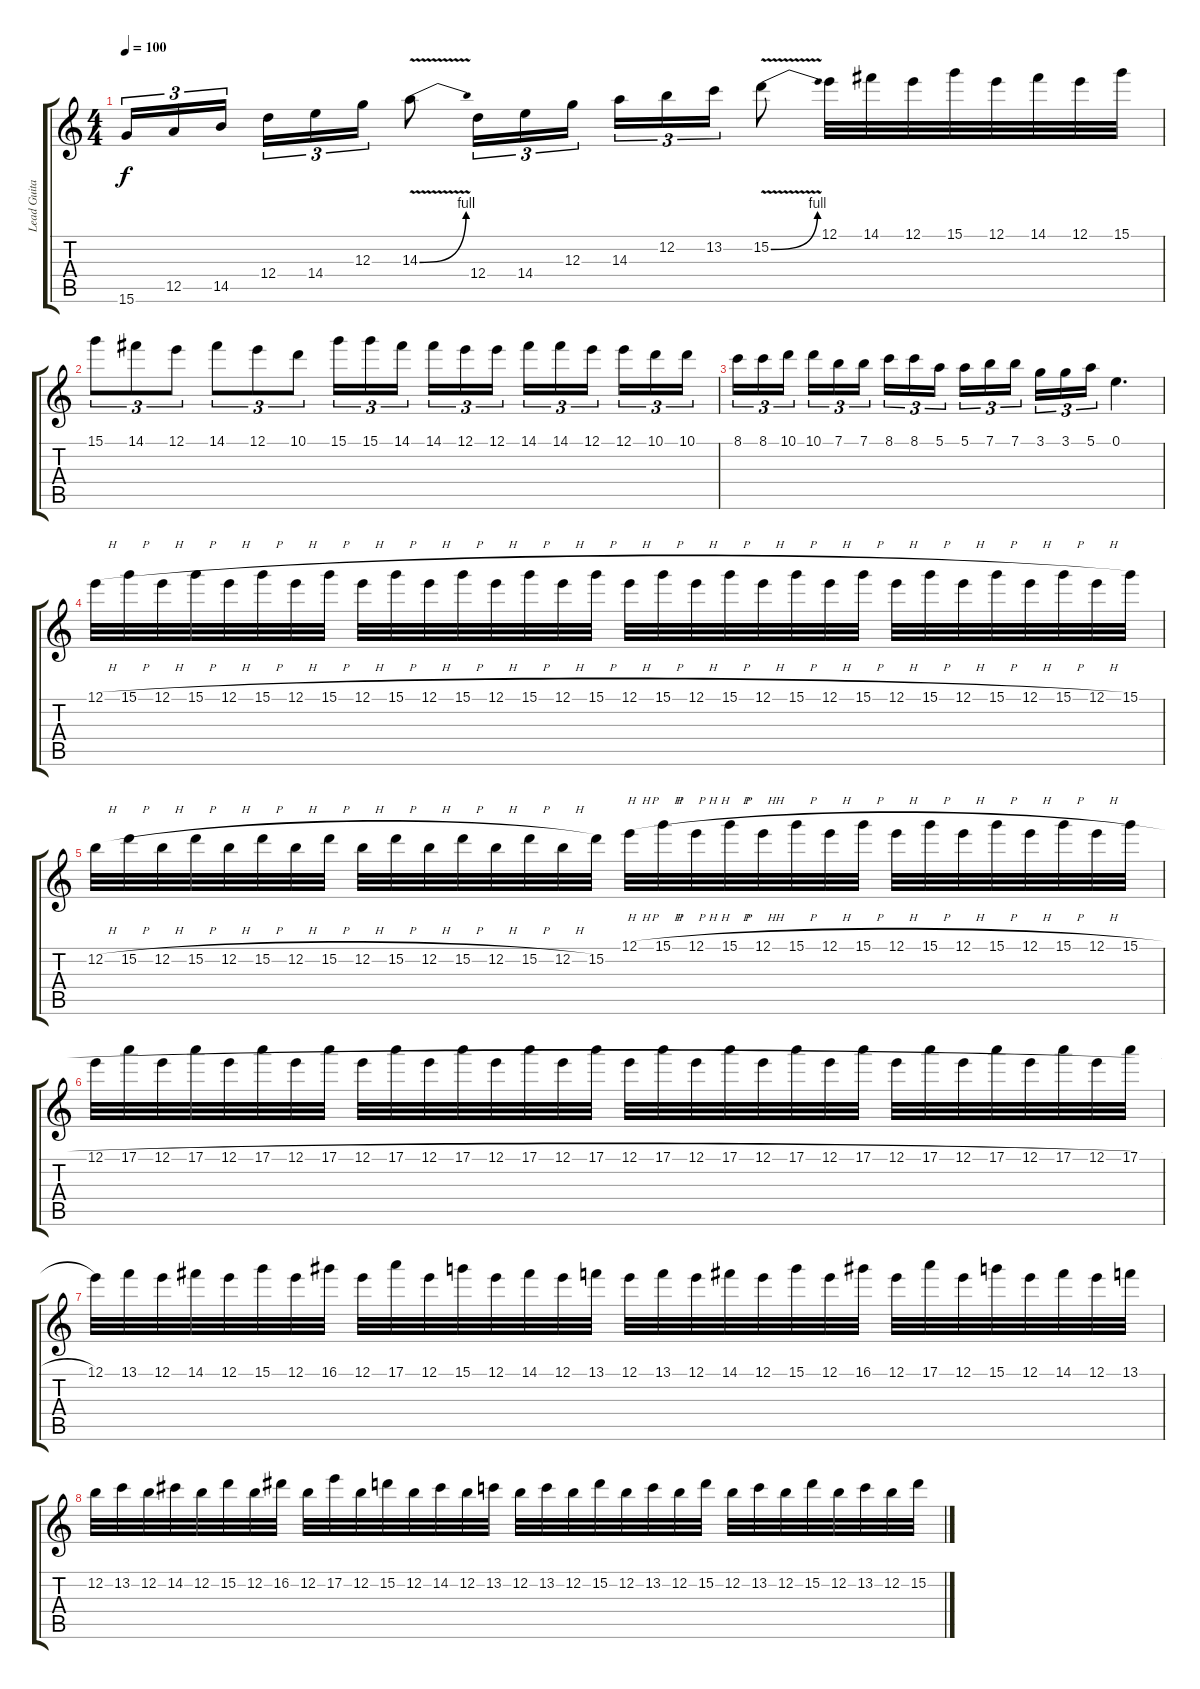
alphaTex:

\track ("Lead Guitar" "Lead Guita") {instrument overdrivenguitar}
\staff {score tabs}
\tuning (E4 B3 G3 D3 A2 E2) {hide}
\ts (4 4)
\tempo 100
\clef g2
\ks c
15.6.16{tu (3 2) dy f} 12.5.16{tu (3 2)} 14.5.16{tu (3 2) beam splitsecondary} 12.4.16{tu (3 2)} 14.4.16{tu (3 2)} 12.3.16{tu (3 2)} 14.3{be (bend 0 0 60 4) v}.8 12.4.16{tu (3 2)} 14.4.16{tu (3 2)} 12.3.16{tu (3 2)} 14.3.16{tu (3 2)} 12.2.16{tu (3 2)} 13.2.16{tu (3 2)} 15.2{be (bend 0 0 60 4) v}.8 12.1.32 14.1.32 12.1.32 15.1.32 12.1.32 14.1.32 12.1.32 15.1.32 |
15.1.8{tu (3 2)} 14.1.8{tu (3 2)} 12.1.8{tu (3 2)} 14.1.8{tu (3 2)} 12.1.8{tu (3 2)} 10.1.8{tu (3 2)} 15.1.16{tu (3 2)} 15.1.16{tu (3 2)} 14.1.16{tu (3 2) beam splitsecondary} 14.1.16{tu (3 2)} 12.1.16{tu (3 2)} 12.1.16{tu (3 2)} 14.1.16{tu (3 2)} 14.1.16{tu (3 2)} 12.1.16{tu (3 2) beam splitsecondary} 12.1.16{tu (3 2)} 10.1.16{tu (3 2)} 10.1.16{tu (3 2)} |
8.1.16{tu (3 2)} 8.1.16{tu (3 2)} 10.1.16{tu (3 2) beam splitsecondary} 10.1.16{tu (3 2)} 7.1.16{tu (3 2)} 7.1.16{tu (3 2)} 8.1.16{tu (3 2)} 8.1.16{tu (3 2)} 5.1.16{tu (3 2) beam splitsecondary} 5.1.16{tu (3 2)} 7.1.16{tu (3 2)} 7.1.16{tu (3 2)} 3.1.16{tu (3 2)} 3.1.16{tu (3 2)} 5.1.16{tu (3 2)} 0.1.4{d} |
12.1{h}.32 15.1{h}.32 12.1{h}.32 15.1{h}.32 12.1{h}.32 15.1{h}.32 12.1{h}.32 15.1{h}.32 12.1{h}.32 15.1{h}.32 12.1{h}.32 15.1{h}.32 12.1{h}.32 15.1{h}.32 12.1{h}.32 15.1{h}.32 12.1{h}.32 15.1{h}.32 12.1{h}.32 15.1{h}.32 12.1{h}.32 15.1{h}.32 12.1{h}.32 15.1{h}.32 12.1{h}.32 15.1{h}.32 12.1{h}.32 15.1{h}.32 12.1{h}.32 15.1{h}.32 12.1{h}.32 15.1.32 |
12.2{h}.32 15.2{h}.32 12.2{h}.32 15.2{h}.32 12.2{h}.32 15.2{h}.32 12.2{h}.32 15.2{h}.32 12.2{h}.32 15.2{h}.32 12.2{h}.32 15.2{h}.32 12.2{h}.32 15.2{h}.32 12.2{h}.32 15.2.32 12.1{h}.32 15.1{h}.32 12.1{h}.32 15.1{h}.32 12.1{h}.32 15.1{h}.32 12.1{h}.32 15.1{h}.32 12.1{h}.32 15.1{h}.32 12.1{h}.32 15.1{h}.32 12.1{h}.32 15.1{h}.32 12.1{h}.32 15.1{h}.32 |
12.1{h}.32 17.1{h}.32 12.1{h}.32 17.1{h}.32 12.1{h}.32 17.1{h}.32 12.1{h}.32 17.1{h}.32 12.1{h}.32 17.1{h}.32 12.1{h}.32 17.1{h}.32 12.1{h}.32 17.1{h}.32 12.1{h}.32 17.1{h}.32 12.1{h}.32 17.1{h}.32 12.1{h}.32 17.1{h}.32 12.1{h}.32 17.1{h}.32 12.1{h}.32 17.1{h}.32 12.1{h}.32 17.1{h}.32 12.1{h}.32 17.1{h}.32 12.1{h}.32 17.1{h}.32 12.1{h}.32 17.1{h}.32 |
12.1.32 13.1.32 12.1.32 14.1.32 12.1.32 15.1.32 12.1.32 16.1.32 12.1.32 17.1.32 12.1.32 15.1.32 12.1.32 14.1.32 12.1.32 13.1.32 12.1.32 13.1.32 12.1.32 14.1.32 12.1.32 15.1.32 12.1.32 16.1.32 12.1.32 17.1.32 12.1.32 15.1.32 12.1.32 14.1.32 12.1.32 13.1.32 |
12.2.32 13.2.32 12.2.32 14.2.32 12.2.32 15.2.32 12.2.32 16.2.32 12.2.32 17.2.32 12.2.32 15.2.32 12.2.32 14.2.32 12.2.32 13.2.32 12.2.32 13.2.32 12.2.32 15.2.32 12.2.32 13.2.32 12.2.32 15.2.32 12.2.32 13.2.32 12.2.32 15.2.32 12.2.32 13.2.32 12.2.32 15.2.32
